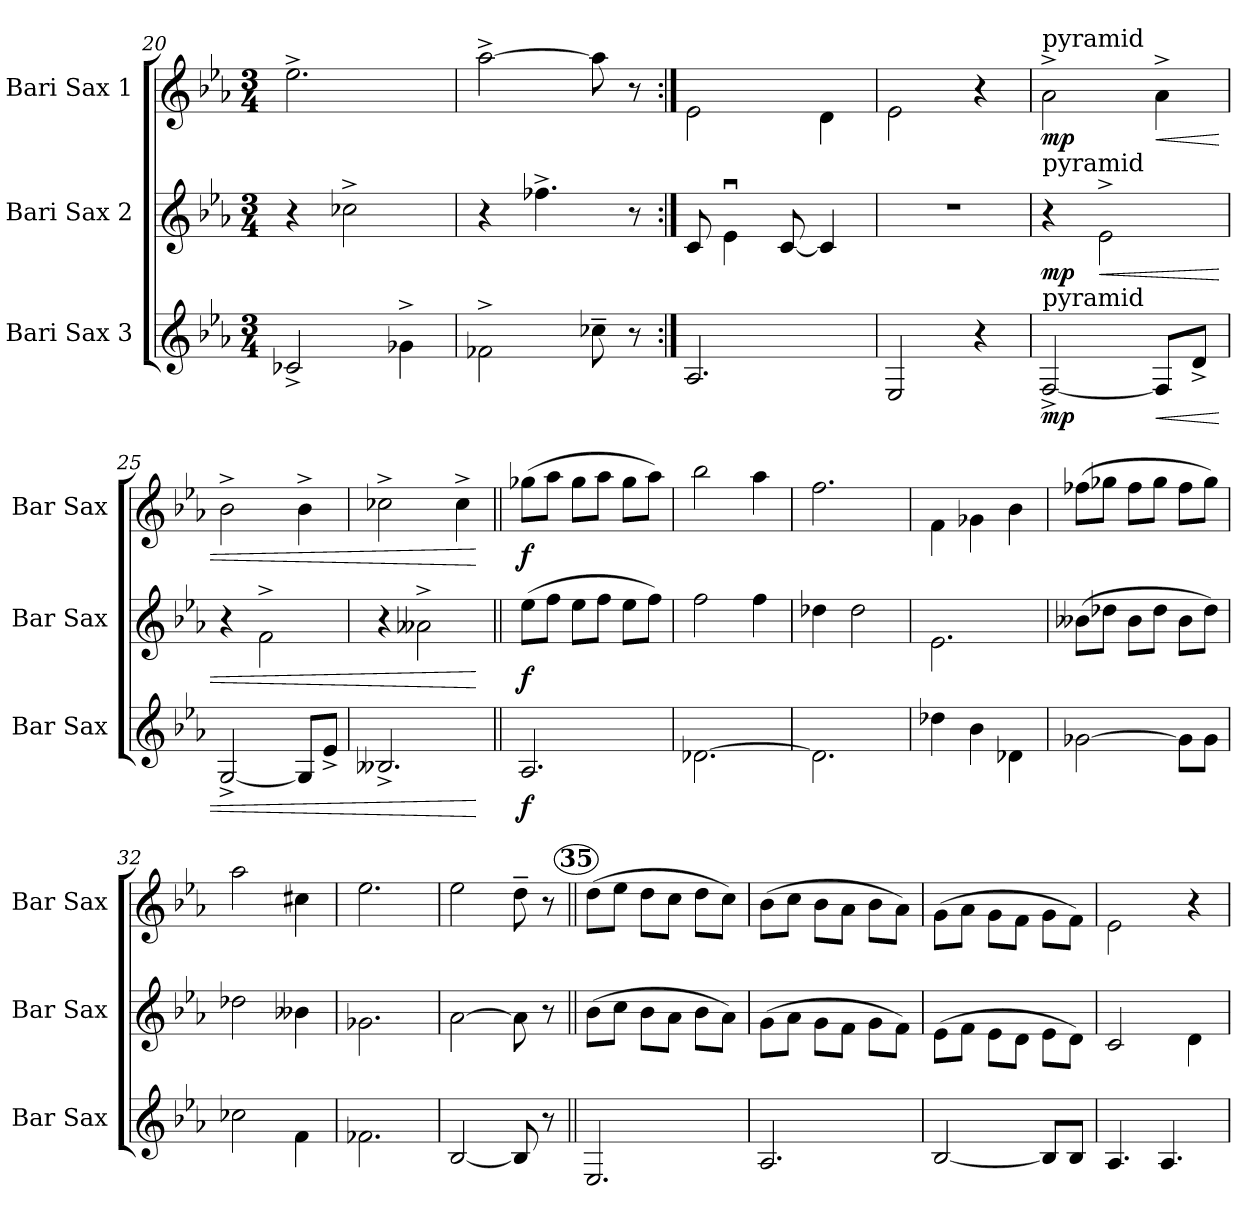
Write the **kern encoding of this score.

**kern	**dynam	**kern	**dynam	**kern	**dynam
*part3	*part3	*part2	*part2	*part1	*part1
*staff3	*staff3	*staff2	*staff2	*staff1	*staff1
*I"Bari Sax 3	*	*I"Bari Sax 2	*	*I"Bari Sax 1	*
*I'Bar Sax	*	*I'Bar Sax	*	*I'Bar Sax	*
*clefG2	*	*clefG2	*	*clefG2	*
*ITrd12c21	*	*ITrd12c21	*	*ITrd12c21	*
*k[b-e-a-]	*	*k[b-e-a-]	*	*k[b-e-a-]	*
*E-:	*	*E-:	*	*E-:	*
*M3/4	*	*M3/4	*	*M3/4	*
=20	=20	=20	=20	=20	=20
2C-X^</	.	4r	.	2.e-^>\	.
.	.	2c-X^>\	.	.	.
4G-X^>\	.	.	.	.	.
=21	=21	=21	=21	=21	=21
2F-X^>\	.	4r	.	[2a-^>\	.
.	.	4.f-X^>\	.	.	.
8c-X~>\	.	.	.	8a-\]	.
8r	.	8r	.	8r	.
=22:|!	=22:|!	=22:|!	=22:|!	=22:|!	=22:|!
2.AA-/	.	8C/	.	2E-\	.
.	.	4E-u>\	.	.	.
.	.	[8C/	.	.	.
.	.	4C/]	.	4D\	.
=23	=23	=23	=23	=23	=23
2EE-/	.	2.r	.	2E-\	.
4r	.	.	.	4r	.
=24	=24	=24	=24	=24	=24
!	!	!	!	!LO:TX:a:t=pyramid	!
!	!	!LO:TX:a:t=pyramid	!	!	!
!LO:TX:a:t=pyramid	!	!	!	!	!
!	!LO:DY:b	!	!LO:DY:b	!	!LO:DY:b
[2FF^</	mp	4r	mp	2A-^>\	mp
!	!	!	!LO:HP:b	!	!
.	.	2E-^>\	<	.	.
!	!LO:HP:b	!	!	!	!LO:HP:b
8FF/L]	<	.	.	4A-^>\	<
8D^</J	.	.	.	.	.
=25	=25	=25	=25	=25	=25
[2GG^</	.	4r	.	2B-^>\	.
.	.	2F^>\	.	.	.
8GG/L]	.	.	.	4B-^>\	.
8E-^</J	.	.	.	.	.
=26	=26	=26	=26	=26	=26
2.BB--X^</	.	4r	.	2c-X^>\	.
.	.	2A--X^>\	.	.	.
.	.	.	.	4c-^>\	.
.	[	.	[	.	[
!!LO:LB:g=z
=27||	=27||	=27||	=27||	=27||	=27||
!	!LO:DY:b	!	!LO:DY:b	!	!LO:DY:b
2.AA-/	f	(>8e-\L	f	(>8g-X\L	f
.	.	8f\J	.	8a-\J	.
.	.	8e-\L	.	8g-\L	.
.	.	8f\J	.	8a-\J	.
.	.	8e-\L	.	8g-\L	.
.	.	8f\J)	.	8a-\J)	.
=28	=28	=28	=28	=28	=28
[2.D-X\	.	2f\	.	2b-\	.
.	.	4f\	.	4a-\	.
=29	=29	=29	=29	=29	=29
2.D-\]	.	4d-X\	.	2.f\	.
.	.	2d-\	.	.	.
=30	=30	=30	=30	=30	=30
4d-X\	.	2.E-\	.	4F\	.
4B-\	.	.	.	4G-X\	.
4D-X\	.	.	.	4B-\	.
=31	=31	=31	=31	=31	=31
[2G-X\	.	(>8B--X\L	.	(>8f-X\L	.
.	.	8d-X\J	.	8g-X\J	.
.	.	8B--\L	.	8f-\L	.
.	.	8d-\J	.	8g-\J	.
8G-\L]	.	8B--\L	.	8f-\L	.
8G-\J	.	8d-\J)	.	8g-\J)	.
=32	=32	=32	=32	=32	=32
2c-X\	.	2d-X\	.	2a-\	.
4F\	.	4B--X\	.	4c#X\	.
=33	=33	=33	=33	=33	=33
2.F-X\	.	2.G-X\	.	2.e-\	.
=34	=34	=34	=34	=34	=34
[2BB-/	.	[2A-\	.	2e-\	.
8BB-/]	.	8A-\]	.	8d~>\	.
8r	.	8r	.	8r	.
!!LO:PB:g=z
!!LO:REH:place=s1:a:B:enc=circle:fs=12:t=35
=35||	=35||	=35||	=35||	=35||	=35||
2.EE-/	.	(>8B-\L	.	(>8d\L	.
.	.	8c\J	.	8e-\J	.
.	.	8B-\L	.	8d\L	.
.	.	8A-\J	.	8c\J	.
.	.	8B-\L	.	8d\L	.
.	.	8A-\J)	.	8c\J)	.
=36	=36	=36	=36	=36	=36
2.AA-/	.	(>8G\L	.	(>8B-\L	.
.	.	8A-\J	.	8c\J	.
.	.	8G\L	.	8B-\L	.
.	.	8F\J	.	8A-\J	.
.	.	8G\L	.	8B-\L	.
.	.	8F\J)	.	8A-\J)	.
=37	=37	=37	=37	=37	=37
[2BB-/	.	(>8E-\L	.	(>8G\L	.
.	.	8F\J	.	8A-\J	.
.	.	8E-\L	.	8G\L	.
.	.	8D\J	.	8F\J	.
8BB-/L]	.	8E-\L	.	8G\L	.
8BB-/J	.	8D\J)	.	8F\J)	.
=38	=38	=38	=38	=38	=38
4.AA-/	.	2C/	.	2E-\	.
4.AA-/	.	.	.	.	.
.	.	4D\	.	4r	.
=	=	=	=	=	=
*-	*-	*-	*-	*-	*-
